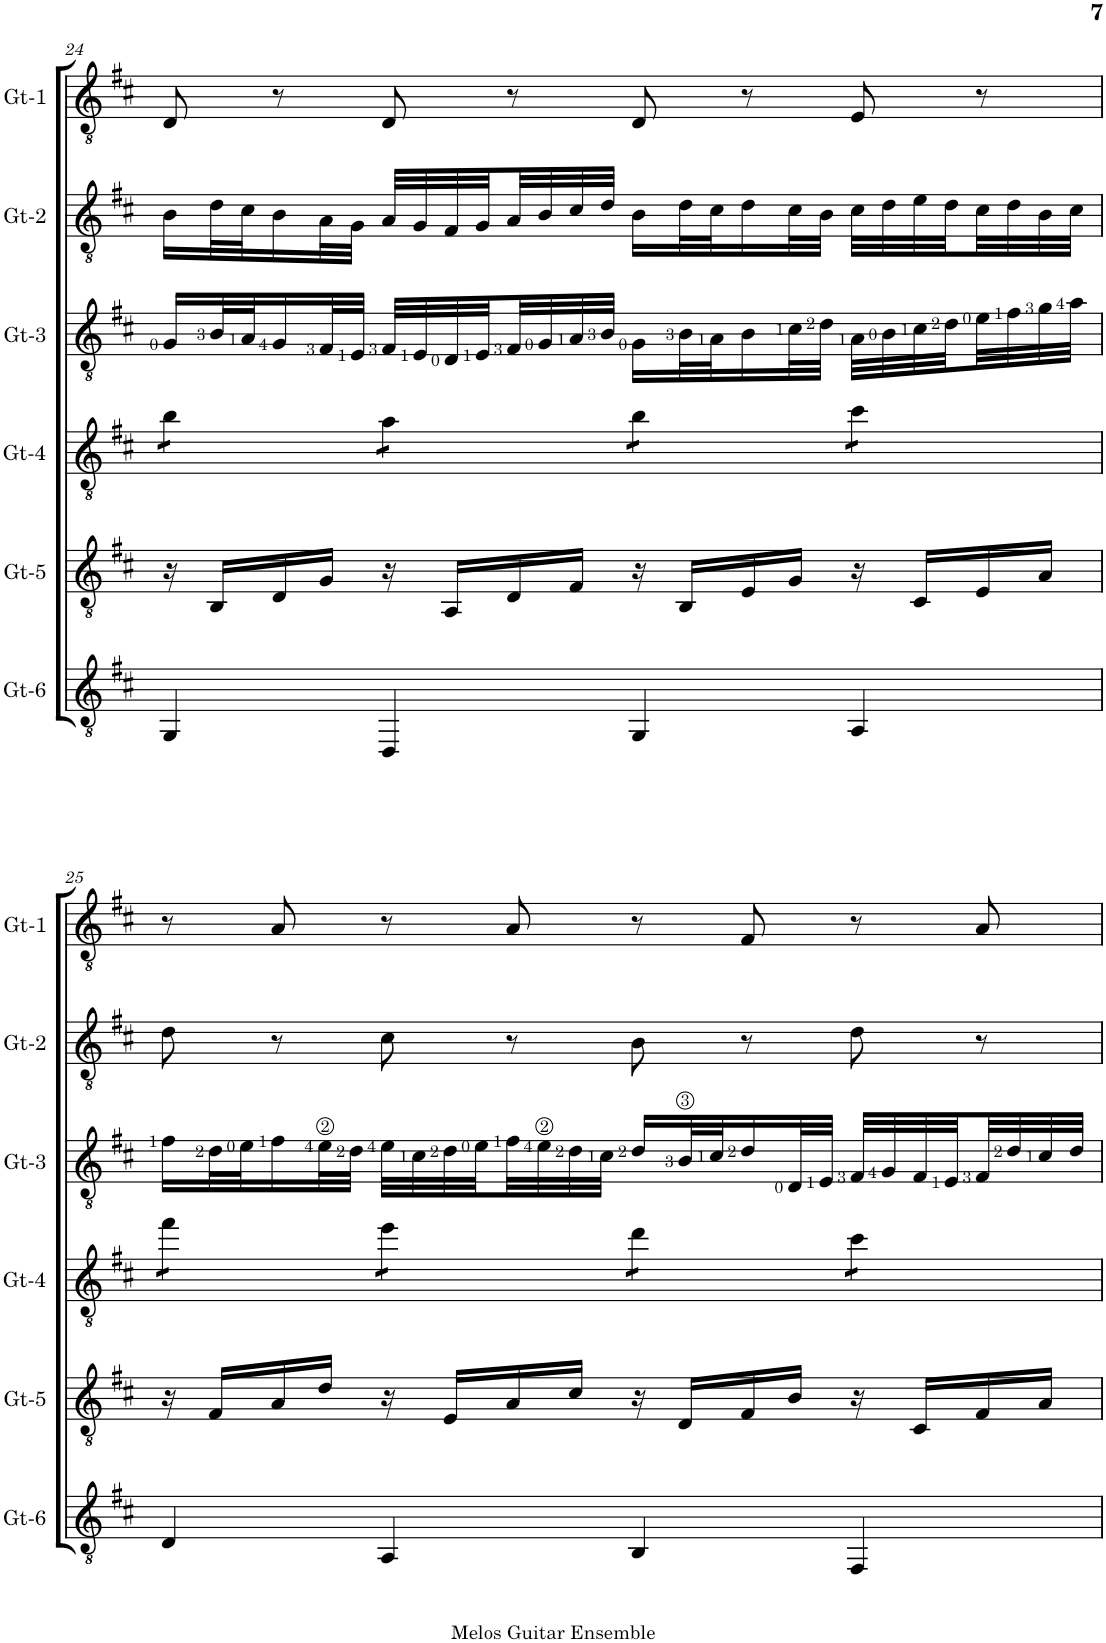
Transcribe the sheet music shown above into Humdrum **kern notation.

**kern	**kern	**kern	**kern	**kern	**kern
*part6	*part5	*part4	*part3	*part2	*part1
*staff6	*staff5	*staff4	*staff3	*staff2	*staff1
*I"Gt-6	*I"Gt-5	*I"Gt-4	*I"Gt-3	*I"Gt-2	*I"Gt-1
*I'Gt-6	*I'Gt-5	*I'Gt-4	*I'Gt-3	*I'Gt-2	*I'Gt-1
!!LO:PB:g=z
*clefGv2	*clefGv2	*clefGv2	*clefGv2	*clefGv2	*clefGv2
*k[f#c#]	*k[f#c#]	*k[f#c#]	*k[f#c#]	*k[f#c#]	*k[f#c#]
*M4/4	*M4/4	*M4/4	*M4/4	*M4/4	*M4/4
=24	=24	=24	=24	=24	=24
*	*	*tremolo	*	*	*
4GG/	16r	8b\L	16G/LL	16B\LL	8D/
.	16BB/LL	.	32B/L	32d\L	.
.	.	.	32A/J	32c#\J	.
.	16D/	8b\J	16G/	16B\	8r
.	16G/JJ	.	32F#/L	32A\L	.
.	.	.	32E/JJJ	32G\JJJ	.
4DD/	16r	8a\L	32F#/LLL	32A/LLL	8D/
.	.	.	32E/	32G/	.
.	16AA/LL	.	32D/	32F#/	.
.	.	.	32E/	32G/	.
.	16D/	8a\J	32F#/	32A/	8r
.	.	.	32G/	32B/	.
.	16F#/JJ	.	32A/	32c#/	.
.	.	.	32B/JJJ	32d/JJJ	.
4GG/	16r	8b\L	16G\LL	16B\LL	8D/
.	16BB/LL	.	32B\L	32d\L	.
.	.	.	32A\J	32c#\J	.
.	16E/	8b\J	16B\	16d\	8r
.	16G/JJ	.	32c#\L	32c#\L	.
.	.	.	32d\JJJ	32B\JJJ	.
4AA/	16r	8cc#\L	32A\LLL	32c#\LLL	8E/
.	.	.	32B\	32d\	.
.	16C#/LL	.	32c#\	32e\	.
.	.	.	32d\	32d\	.
.	16E/	8cc#\J	32e\	32c#\	8r
.	.	.	32f#\	32d\	.
.	16A/JJ	.	32g\	32B\	.
.	.	.	32a\JJJ	32c#\JJJ	.
!!LO:LB:g=z
=25	=25	=25	=25	=25	=25
4D/	16r	8ff#\L	16f#\LL	8d\	8r
.	16F#/LL	.	32d\L	.	.
.	.	.	32e\J	.	.
.	16A/	8ff#\J	16f#\	8r	8A/
.	16d/JJ	.	32e\L	.	.
.	.	.	32d\JJJ	.	.
4AA/	16r	8ee\L	32e\LLL	8c#\	8r
.	.	.	32c#\	.	.
.	16E/LL	.	32d\	.	.
.	.	.	32e\	.	.
.	16A/	8ee\J	32f#\	8r	8A/
.	.	.	32e\	.	.
.	16c#/JJ	.	32d\	.	.
.	.	.	32c#\JJJ	.	.
4BB/	16r	8dd\L	16d/LL	8B\	8r
.	16D/LL	.	32B/L	.	.
.	.	.	32c#/J	.	.
.	16F#/	8dd\J	16d/	8r	8F#/
.	16B/JJ	.	32D/L	.	.
.	.	.	32E/JJJ	.	.
4FF#/	16r	8cc#\L	32F#/LLL	8d\	8r
.	.	.	32G/	.	.
.	16C#/LL	.	32F#/	.	.
.	.	.	32E/	.	.
.	16F#/	8cc#\J	32F#/	8r	8A/
*	*	*Xtremolo	*	*	*
.	.	.	32d/	.	.
.	16A/JJ	.	32c#/	.	.
.	.	.	32d/JJJ	.	.
=	=	=	=	=	=
*-	*-	*-	*-	*-	*-
